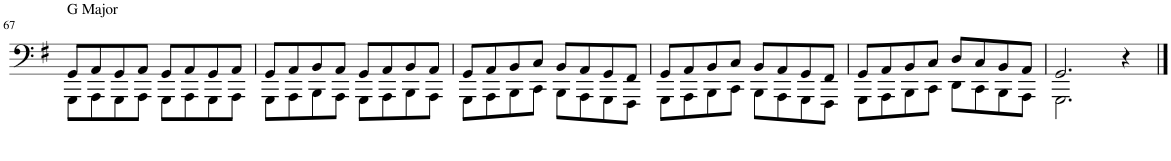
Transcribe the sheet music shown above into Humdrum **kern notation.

**kern
*part1
*staff1
*I"Tuba
*I'Tba.
!!LO:PB:g=z
*clefF4
*k[f#]
*M4/4
=67
*^
!LO:TX:a:t=G Major	!
8GG/L	8GGG\L
8AA/	8AAA\
8GG/	8GGG\
8AA/J	8AAA\J
8GG/L	8GGG\L
8AA/	8AAA\
8GG/	8GGG\
8AA/J	8AAA\J
=68	=68
8GG/L	8GGG\L
8AA/	8AAA\
8BB/	8BBB\
8AA/J	8AAA\J
8GG/L	8GGG\L
8AA/	8AAA\
8BB/	8BBB\
8AA/J	8AAA\J
=69	=69
8GG/L	8GGG\L
8AA/	8AAA\
8BB/	8BBB\
8C/J	8CC\J
8BB/L	8BBB\L
8AA/	8AAA\
8GG/	8GGG\
8FF#/J	8FFF#\J
=70	=70
8GG/L	8GGG\L
8AA/	8AAA\
8BB/	8BBB\
8C/J	8CC\J
8BB/L	8BBB\L
8AA/	8AAA\
8GG/	8GGG\
8FF#/J	8FFF#\J
=71	=71
8GG/L	8GGG\L
8AA/	8AAA\
8BB/	8BBB\
8C/J	8CC\J
8D/L	8DD\L
8C/	8CC\
8BB/	8BBB\
8AA/J	8AAA\J
=72	=72
2.GG/	2.GGG\
4r	4ryy
*v	*v
==
*-
